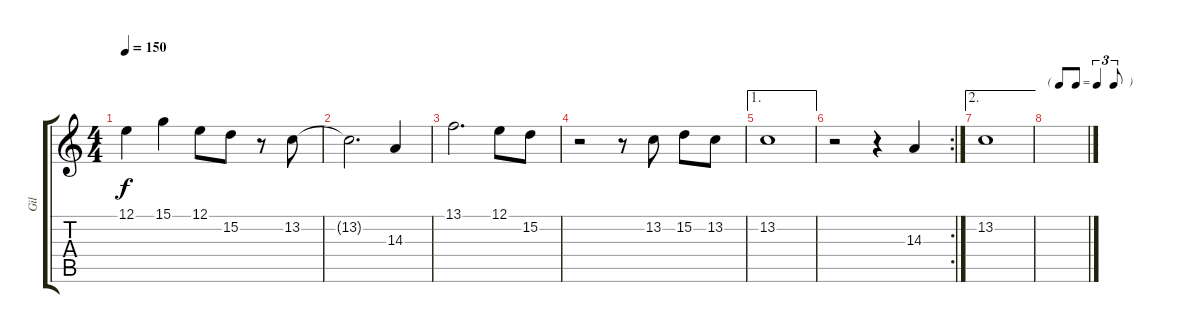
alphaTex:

\track ("Gil" "Gil") {instrument trumpet}
\staff {score tabs}
\tuning (E4 B3 G3 D3 A2 E2) {hide}
\ts (4 4)
\tempo 150
\clef g2
\ks c
12.1.4{dy f} 15.1.4 12.1.8 15.2.8 r.8 13.2.8 |
13.2{t}.2{d} 14.3.4 |
13.1.2{d} 12.1.8 15.2.8 |
r.2 r.8 13.2.8 15.2.8 13.2.8 |
\ae 1
13.2.1 |
\rc 2
r.2 r.4 14.3.4 |
\ae 2
13.2.1 |
\tf triplet8th
